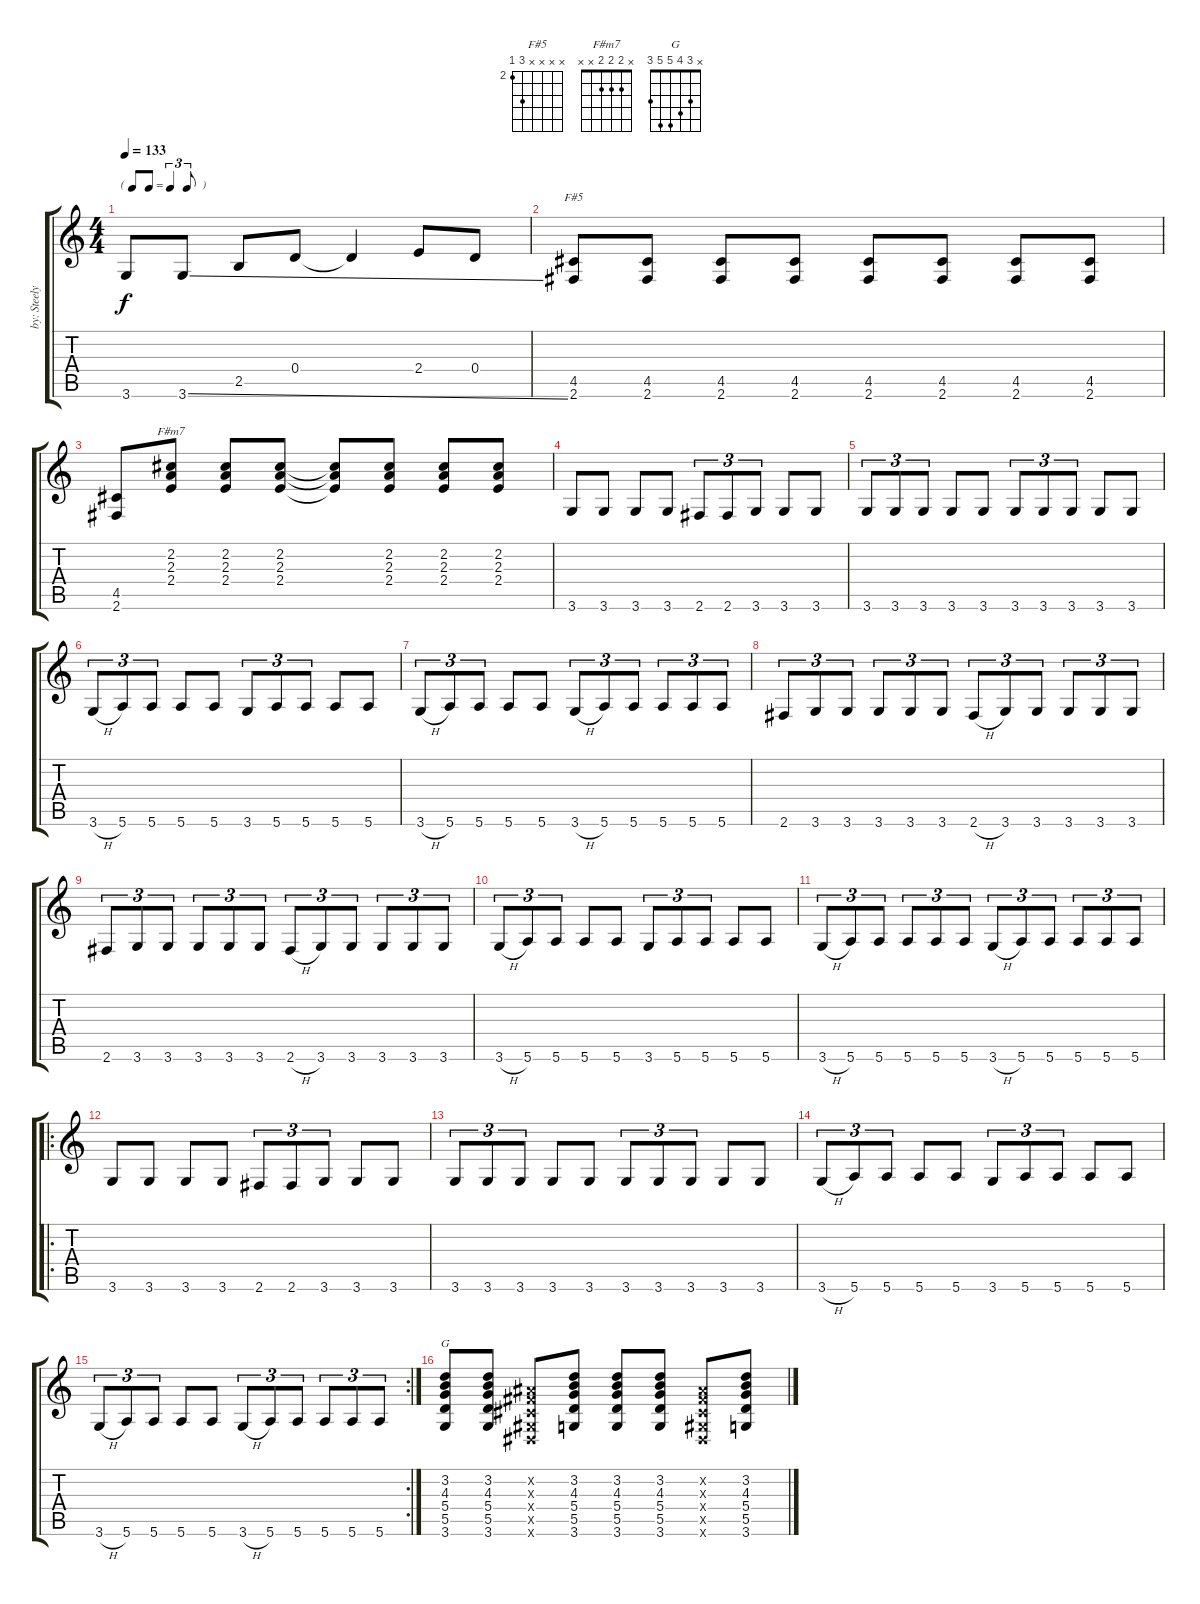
\track ("by: Steely Dan" "by: Steely") {instrument electricguitarclean}
\staff {score tabs}
\tuning (E4 B3 G3 D3 A2 E2) {hide}
\chord ("F#5" x x x x 4 2) {firstfret 2}
\chord ("F#m7" x 2 2 2 x x)
\chord ("G" x 3 4 5 5 3)
\ts (4 4)
\tf triplet8th
\tempo 133
\clef g2
\ks c
3.6.8{dy f} 3.6{ss}.8 2.5.8 0.4.8 0.4{t}.4 2.4.8 0.4.8 |
(4.5 2.6).8{ch "F#5"} (4.5 2.6).8 (4.5 2.6).8 (4.5 2.6).8 (4.5 2.6).8 (4.5 2.6).8 (4.5 2.6).8 (4.5 2.6).8 |
(4.5 2.6).8 (2.2 2.3 2.4).8{ch "F#m7"} (2.2 2.3 2.4).8 (2.2 2.3 2.4).8 (2.2{t} 2.3{t} 2.4{t}).8 (2.2 2.3 2.4).8 (2.2 2.3 2.4).8 (2.2 2.3 2.4).8 |
3.6.8 3.6.8 3.6.8 3.6.8 2.6.8{tu (3 2)} 2.6.8{tu (3 2)} 3.6.8{tu (3 2)} 3.6.8 3.6.8 |
3.6.8{tu (3 2)} 3.6.8{tu (3 2)} 3.6.8{tu (3 2)} 3.6.8 3.6.8 3.6.8{tu (3 2)} 3.6.8{tu (3 2)} 3.6.8{tu (3 2)} 3.6.8 3.6.8 |
3.6{h}.8{tu (3 2)} 5.6.8{tu (3 2)} 5.6.8{tu (3 2)} 5.6.8 5.6.8 3.6.8{tu (3 2)} 5.6.8{tu (3 2)} 5.6.8{tu (3 2)} 5.6.8 5.6.8 |
3.6{h}.8{tu (3 2)} 5.6.8{tu (3 2)} 5.6.8{tu (3 2)} 5.6.8 5.6.8 3.6{h}.8{tu (3 2)} 5.6.8{tu (3 2)} 5.6.8{tu (3 2)} 5.6.8{tu (3 2)} 5.6.8{tu (3 2)} 5.6.8{tu (3 2)} |
2.6.8{tu (3 2)} 3.6.8{tu (3 2)} 3.6.8{tu (3 2)} 3.6.8{tu (3 2)} 3.6.8{tu (3 2)} 3.6.8{tu (3 2)} 2.6{h}.8{tu (3 2)} 3.6.8{tu (3 2)} 3.6.8{tu (3 2)} 3.6.8{tu (3 2)} 3.6.8{tu (3 2)} 3.6.8{tu (3 2)} |
2.6.8{tu (3 2)} 3.6.8{tu (3 2)} 3.6.8{tu (3 2)} 3.6.8{tu (3 2)} 3.6.8{tu (3 2)} 3.6.8{tu (3 2)} 2.6{h}.8{tu (3 2)} 3.6.8{tu (3 2)} 3.6.8{tu (3 2)} 3.6.8{tu (3 2)} 3.6.8{tu (3 2)} 3.6.8{tu (3 2)} |
3.6{h}.8{tu (3 2)} 5.6.8{tu (3 2)} 5.6.8{tu (3 2)} 5.6.8 5.6.8 3.6.8{tu (3 2)} 5.6.8{tu (3 2)} 5.6.8{tu (3 2)} 5.6.8 5.6.8 |
3.6{h}.8{tu (3 2)} 5.6.8{tu (3 2)} 5.6.8{tu (3 2)} 5.6.8{tu (3 2)} 5.6.8{tu (3 2)} 5.6.8{tu (3 2)} 3.6{h}.8{tu (3 2)} 5.6.8{tu (3 2)} 5.6.8{tu (3 2)} 5.6.8{tu (3 2)} 5.6.8{tu (3 2)} 5.6.8{tu (3 2)} |
\ro
3.6.8 3.6.8 3.6.8 3.6.8 2.6.8{tu (3 2)} 2.6.8{tu (3 2)} 3.6.8{tu (3 2)} 3.6.8 3.6.8 |
3.6.8{tu (3 2)} 3.6.8{tu (3 2)} 3.6.8{tu (3 2)} 3.6.8 3.6.8 3.6.8{tu (3 2)} 3.6.8{tu (3 2)} 3.6.8{tu (3 2)} 3.6.8 3.6.8 |
3.6{h}.8{tu (3 2)} 5.6.8{tu (3 2)} 5.6.8{tu (3 2)} 5.6.8 5.6.8 3.6.8{tu (3 2)} 5.6.8{tu (3 2)} 5.6.8{tu (3 2)} 5.6.8 5.6.8 |
\rc 2
3.6{h}.8{tu (3 2)} 5.6.8{tu (3 2)} 5.6.8{tu (3 2)} 5.6.8 5.6.8 3.6{h}.8{tu (3 2)} 5.6.8{tu (3 2)} 5.6.8{tu (3 2)} 5.6.8{tu (3 2)} 5.6.8{tu (3 2)} 5.6.8{tu (3 2)} |
(3.2 4.3 5.4 5.5 3.6).8{ch "G" volume 13} (3.2 4.3 5.4 5.5 3.6).8 (-1.2{x} -1.3{x} -1.4{x} -1.5{x} -1.6{x}).8 (3.2 4.3 5.4 5.5 3.6).8 (3.2 4.3 5.4 5.5 3.6).8 (3.2 4.3 5.4 5.5 3.6).8 (-1.2{x} -1.3{x} -1.4{x} -1.5{x} -1.6{x}).8 (3.2 4.3 5.4 5.5 3.6).8
